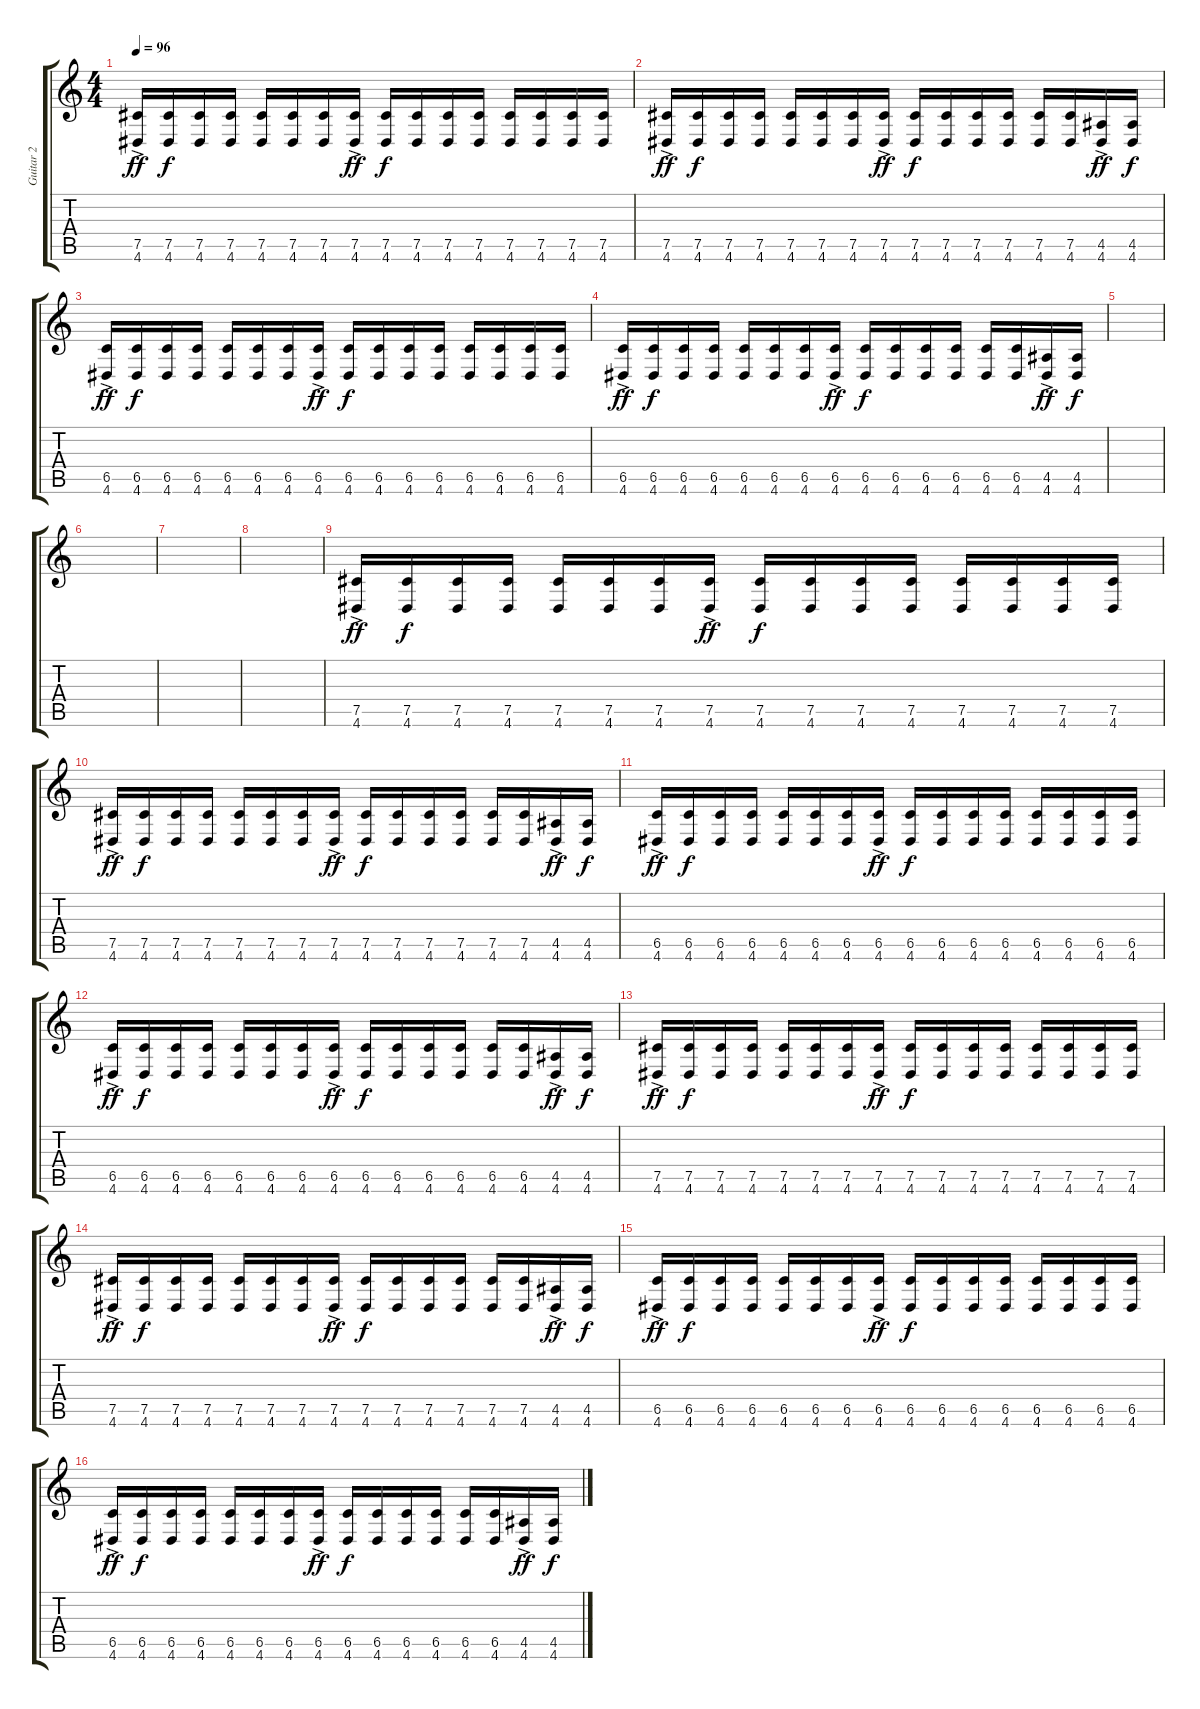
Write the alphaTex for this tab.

\track ("Guitar 2" "Guitar 2") {instrument electricguitarclean}
\staff {score tabs}
\tuning (Db4 Ab3 E3 B2 Gb2 B1) {hide}
\ts (4 4)
\tempo 96
\clef g2
\ks c
(7.5{ac} 4.6{ac}).16{dy ff} (7.5 4.6).16{dy f} (7.5 4.6).16 (7.5 4.6).16 (7.5 4.6).16 (7.5 4.6).16 (7.5 4.6).16 (7.5{ac} 4.6{ac}).16{dy ff} (7.5 4.6).16{dy f} (7.5 4.6).16 (7.5 4.6).16 (7.5 4.6).16 (7.5 4.6).16 (7.5 4.6).16 (7.5 4.6).16 (7.5 4.6).16 |
(7.5{ac} 4.6{ac}).16{dy ff} (7.5 4.6).16{dy f} (7.5 4.6).16 (7.5 4.6).16 (7.5 4.6).16 (7.5 4.6).16 (7.5 4.6).16 (7.5{ac} 4.6{ac}).16{dy ff} (7.5 4.6).16{dy f} (7.5 4.6).16 (7.5 4.6).16 (7.5 4.6).16 (7.5 4.6).16 (7.5 4.6).16 (4.5{ac} 4.6{ac}).16{dy ff} (4.5 4.6).16{dy f} |
(6.5{ac} 4.6{ac}).16{dy ff} (6.5 4.6).16{dy f} (6.5 4.6).16 (6.5 4.6).16 (6.5 4.6).16 (6.5 4.6).16 (6.5 4.6).16 (6.5{ac} 4.6{ac}).16{dy ff} (6.5 4.6).16{dy f} (6.5 4.6).16 (6.5 4.6).16 (6.5 4.6).16 (6.5 4.6).16 (6.5 4.6).16 (6.5 4.6).16 (6.5 4.6).16 |
(6.5{ac} 4.6{ac}).16{dy ff} (6.5 4.6).16{dy f} (6.5 4.6).16 (6.5 4.6).16 (6.5 4.6).16 (6.5 4.6).16 (6.5 4.6).16 (6.5{ac} 4.6{ac}).16{dy ff} (6.5 4.6).16{dy f} (6.5 4.6).16 (6.5 4.6).16 (6.5 4.6).16 (6.5 4.6).16 (6.5 4.6).16 (4.5{ac} 4.6{ac}).16{dy ff} (4.5 4.6).16{dy f} |
|
|
|
|
(7.5{ac} 4.6{ac}).16{dy ff} (7.5 4.6).16{dy f} (7.5 4.6).16 (7.5 4.6).16 (7.5 4.6).16 (7.5 4.6).16 (7.5 4.6).16 (7.5{ac} 4.6{ac}).16{dy ff} (7.5 4.6).16{dy f} (7.5 4.6).16 (7.5 4.6).16 (7.5 4.6).16 (7.5 4.6).16 (7.5 4.6).16 (7.5 4.6).16 (7.5 4.6).16 |
(7.5{ac} 4.6{ac}).16{dy ff} (7.5 4.6).16{dy f} (7.5 4.6).16 (7.5 4.6).16 (7.5 4.6).16 (7.5 4.6).16 (7.5 4.6).16 (7.5{ac} 4.6{ac}).16{dy ff} (7.5 4.6).16{dy f} (7.5 4.6).16 (7.5 4.6).16 (7.5 4.6).16 (7.5 4.6).16 (7.5 4.6).16 (4.5{ac} 4.6{ac}).16{dy ff} (4.5 4.6).16{dy f} |
(6.5{ac} 4.6{ac}).16{dy ff} (6.5 4.6).16{dy f} (6.5 4.6).16 (6.5 4.6).16 (6.5 4.6).16 (6.5 4.6).16 (6.5 4.6).16 (6.5{ac} 4.6{ac}).16{dy ff} (6.5 4.6).16{dy f} (6.5 4.6).16 (6.5 4.6).16 (6.5 4.6).16 (6.5 4.6).16 (6.5 4.6).16 (6.5 4.6).16 (6.5 4.6).16 |
(6.5{ac} 4.6{ac}).16{dy ff} (6.5 4.6).16{dy f} (6.5 4.6).16 (6.5 4.6).16 (6.5 4.6).16 (6.5 4.6).16 (6.5 4.6).16 (6.5{ac} 4.6{ac}).16{dy ff} (6.5 4.6).16{dy f} (6.5 4.6).16 (6.5 4.6).16 (6.5 4.6).16 (6.5 4.6).16 (6.5 4.6).16 (4.5{ac} 4.6{ac}).16{dy ff} (4.5 4.6).16{dy f} |
(7.5{ac} 4.6{ac}).16{dy ff} (7.5 4.6).16{dy f} (7.5 4.6).16 (7.5 4.6).16 (7.5 4.6).16 (7.5 4.6).16 (7.5 4.6).16 (7.5{ac} 4.6{ac}).16{dy ff} (7.5 4.6).16{dy f} (7.5 4.6).16 (7.5 4.6).16 (7.5 4.6).16 (7.5 4.6).16 (7.5 4.6).16 (7.5 4.6).16 (7.5 4.6).16 |
(7.5{ac} 4.6{ac}).16{dy ff} (7.5 4.6).16{dy f} (7.5 4.6).16 (7.5 4.6).16 (7.5 4.6).16 (7.5 4.6).16 (7.5 4.6).16 (7.5{ac} 4.6{ac}).16{dy ff} (7.5 4.6).16{dy f} (7.5 4.6).16 (7.5 4.6).16 (7.5 4.6).16 (7.5 4.6).16 (7.5 4.6).16 (4.5{ac} 4.6{ac}).16{dy ff} (4.5 4.6).16{dy f} |
(6.5{ac} 4.6{ac}).16{dy ff} (6.5 4.6).16{dy f} (6.5 4.6).16 (6.5 4.6).16 (6.5 4.6).16 (6.5 4.6).16 (6.5 4.6).16 (6.5{ac} 4.6{ac}).16{dy ff} (6.5 4.6).16{dy f} (6.5 4.6).16 (6.5 4.6).16 (6.5 4.6).16 (6.5 4.6).16 (6.5 4.6).16 (6.5 4.6).16 (6.5 4.6).16 |
(6.5{ac} 4.6{ac}).16{dy ff} (6.5 4.6).16{dy f} (6.5 4.6).16 (6.5 4.6).16 (6.5 4.6).16 (6.5 4.6).16 (6.5 4.6).16 (6.5{ac} 4.6{ac}).16{dy ff} (6.5 4.6).16{dy f} (6.5 4.6).16 (6.5 4.6).16 (6.5 4.6).16 (6.5 4.6).16 (6.5 4.6).16 (4.5{ac} 4.6{ac}).16{dy ff} (4.5 4.6).16{dy f}
